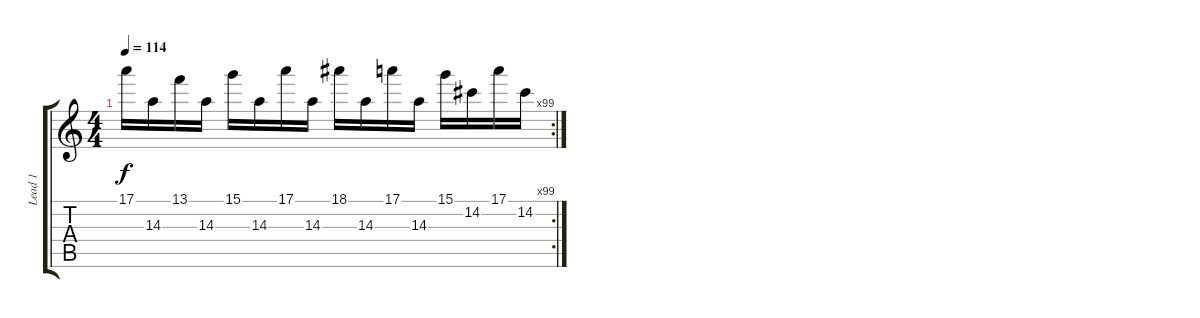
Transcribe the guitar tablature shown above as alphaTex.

\track ("Lead 1" "Lead 1") {instrument acousticguitarnylon}
\staff {score tabs}
\tuning (E4 B3 G3 D3 A2 E2) {hide}
\rc 99
\ts (4 4)
\tempo 114
\clef g2
\ks c
17.1.16{dy f} 14.3.16 13.1.16 14.3.16 15.1.16 14.3.16 17.1.16 14.3.16 18.1.16 14.3.16 17.1.16 14.3.16 15.1.16 14.2.16 17.1.16 14.2.16
